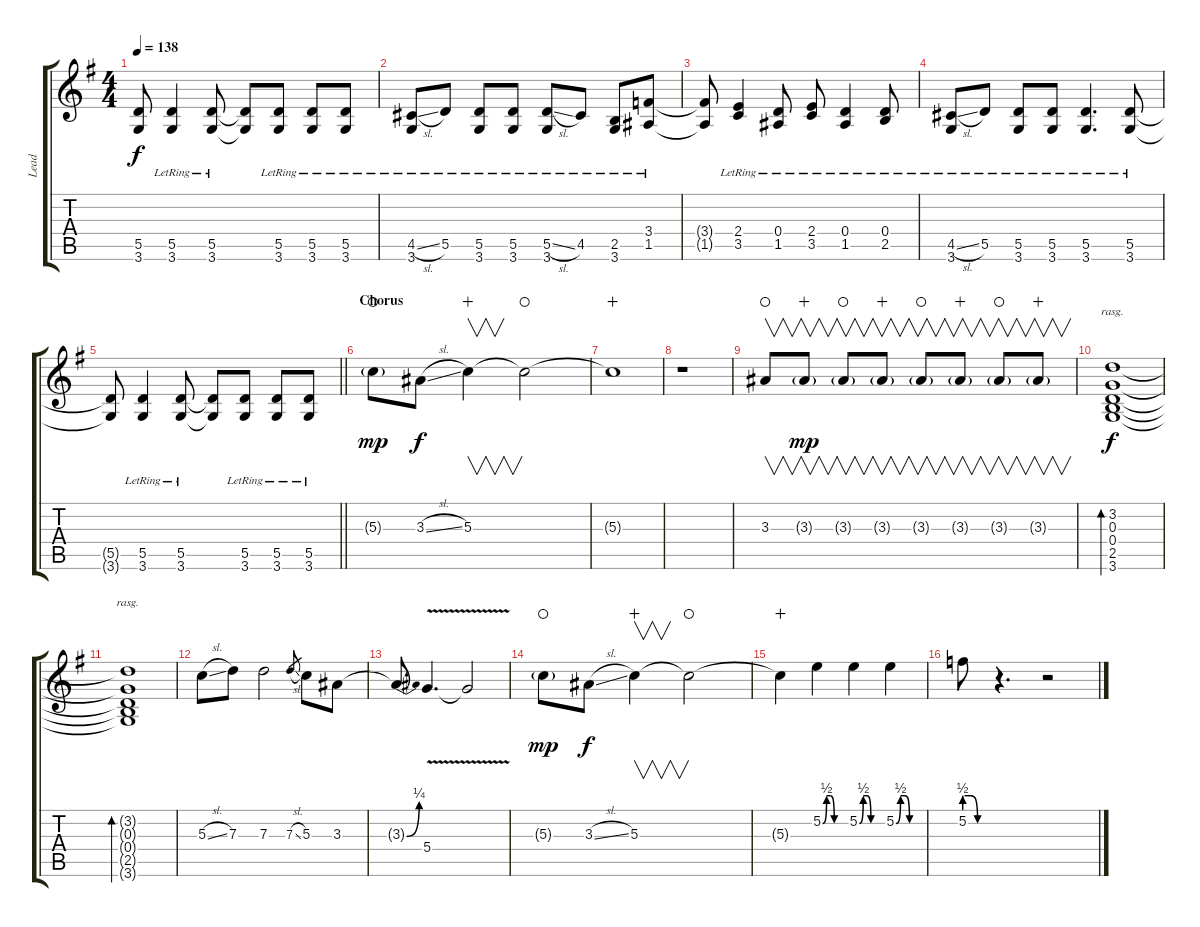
\track ("Lead" "Lead") {instrument overdrivenguitar}
\staff {score tabs}
\tuning (E4 B3 G3 D3 A2 E2) {hide}
\ts (4 4)
\tempo 138
\clef g2
\ks g
(5.5{t} 3.6{t}).8{dy f} (5.5{lr} 3.6{lr}).4 (5.5{lr} 3.6{lr}).8 (5.5{t} 3.6{t}).8 (5.5{lr} 3.6{lr}).8 (5.5{lr} 3.6{lr}).8 (5.5{lr} 3.6{lr}).8 |
(4.5{sl lr} 3.6{lr}).8 5.5{lr}.8 (5.5{lr} 3.6{lr}).8 (5.5{lr} 3.6{lr}).8 (5.5{sl lr} 3.6{lr}).8 4.5{lr}.8 (2.5{lr} 3.6{lr}).8 (3.4{lr} 1.5{lr}).8 |
(3.4{t} 1.5{t}).8 (2.4{lr} 3.5{lr}).4 (0.4{lr} 1.5{lr}).8 (2.4{lr} 3.5{lr}).8 (0.4{lr} 1.5{lr}).4 (0.4{lr} 2.5{lr}).8 |
(4.5{sl lr} 3.6{lr}).8 5.5{lr}.8 (5.5{lr} 3.6{lr}).8 (5.5{lr} 3.6{lr}).8 (5.5{lr} 3.6{lr}).4{d} (5.5{lr} 3.6{lr}).8 |
\barLineRight lightlight
(5.5{t} 3.6{t}).8 (5.5{lr} 3.6{lr}).4 (5.5{lr} 3.6{lr}).8 (5.5{t} 3.6{t}).8 (5.5{lr} 3.6{lr}).8 (5.5{lr} 3.6{lr}).8 (5.5{lr} 3.6{lr}).8 |
\section ("" "Chorus")
5.3{g}.8{dy mp waho} 3.3{sl}.8{dy f} 5.3.4{v wahc} 5.3{t}.2{waho} |
5.3{t}.1{wahc} |
r.1 |
3.3.8{v waho} 3.3{g}.8{v dy mp wahc} 3.3{g}.8{v waho} 3.3{g}.8{v wahc} 3.3{g}.8{v waho} 3.3{g}.8{v wahc} 3.3{g}.8{v waho} 3.3{g}.8{v wahc} |
(3.2 0.3 0.4 2.5 3.6).1{bd 480 rasg ii dy f} |
(3.2{t} 0.3{t} 0.4{t} 2.5{t} 3.6{t}).1{bd 480 rasg ii} |
5.3{sl}.8 7.3.8 7.3.2 7.3{sl}.8{gr} 5.3.8 3.3.8 |
3.3{be (bend 0 0 60 1) t}.8 5.4{v}.4{d} 5.4{t}.2 |
5.3{g}.8{dy mp waho} 3.3{sl}.8{dy f} 5.3.4{v wahc} 5.3{t}.2{waho} |
5.3{t}.4{wahc} 5.2{be (custom 0 0 10 2 20 2 30 0 60 0)}.4 5.2{be (custom 0 0 10 2 20 2 30 0 60 0)}.4 5.2{be (custom 0 0 10 2 20 2 30 0 60 0)}.4 |
5.2{be (custom 0 2 15 2 30 0 60 0)}.8 r.4{d} r.2
